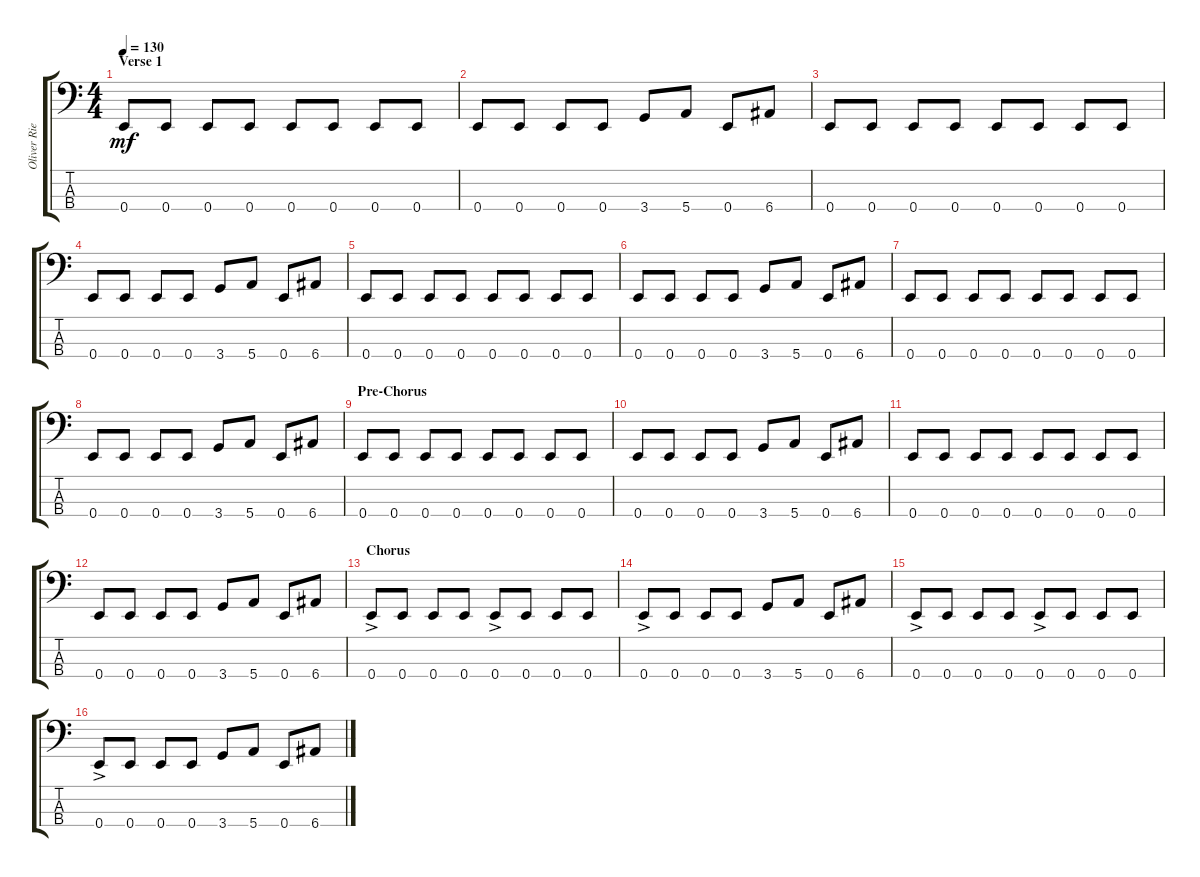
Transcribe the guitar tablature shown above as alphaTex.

\track ("Oliver Riedel" "Oliver Rie") {instrument electricbasspick}
\staff {score tabs}
\tuning (G2 D2 A1 E1) {hide}
\ts (4 4)
\section ("" "Verse 1")
\tempo 130
\clef f4
\ks c
0.4.8{dy mf} 0.4.8 0.4.8 0.4.8 0.4.8 0.4.8 0.4.8 0.4.8 |
0.4.8 0.4.8 0.4.8 0.4.8 3.4.8 5.4.8 0.4.8 6.4.8 |
0.4.8 0.4.8 0.4.8 0.4.8 0.4.8 0.4.8 0.4.8 0.4.8 |
0.4.8 0.4.8 0.4.8 0.4.8 3.4.8 5.4.8 0.4.8 6.4.8 |
0.4.8 0.4.8 0.4.8 0.4.8 0.4.8 0.4.8 0.4.8 0.4.8 |
0.4.8 0.4.8 0.4.8 0.4.8 3.4.8 5.4.8 0.4.8 6.4.8 |
0.4.8 0.4.8 0.4.8 0.4.8 0.4.8 0.4.8 0.4.8 0.4.8 |
0.4.8 0.4.8 0.4.8 0.4.8 3.4.8 5.4.8 0.4.8 6.4.8 |
\section ("" "Pre-Chorus")
0.4.8 0.4.8 0.4.8 0.4.8 0.4.8 0.4.8 0.4.8 0.4.8 |
0.4.8 0.4.8 0.4.8 0.4.8 3.4.8 5.4.8 0.4.8 6.4.8 |
0.4.8 0.4.8 0.4.8 0.4.8 0.4.8 0.4.8 0.4.8 0.4.8 |
0.4.8 0.4.8 0.4.8 0.4.8 3.4.8 5.4.8 0.4.8 6.4.8 |
\section ("" "Chorus")
0.4{ac}.8 0.4.8 0.4.8 0.4.8 0.4{ac}.8 0.4.8 0.4.8 0.4.8 |
0.4{ac}.8 0.4.8 0.4.8 0.4.8 3.4.8 5.4.8 0.4.8 6.4.8 |
0.4{ac}.8 0.4.8 0.4.8 0.4.8 0.4{ac}.8 0.4.8 0.4.8 0.4.8 |
0.4{ac}.8 0.4.8 0.4.8 0.4.8 3.4.8 5.4.8 0.4.8 6.4.8
